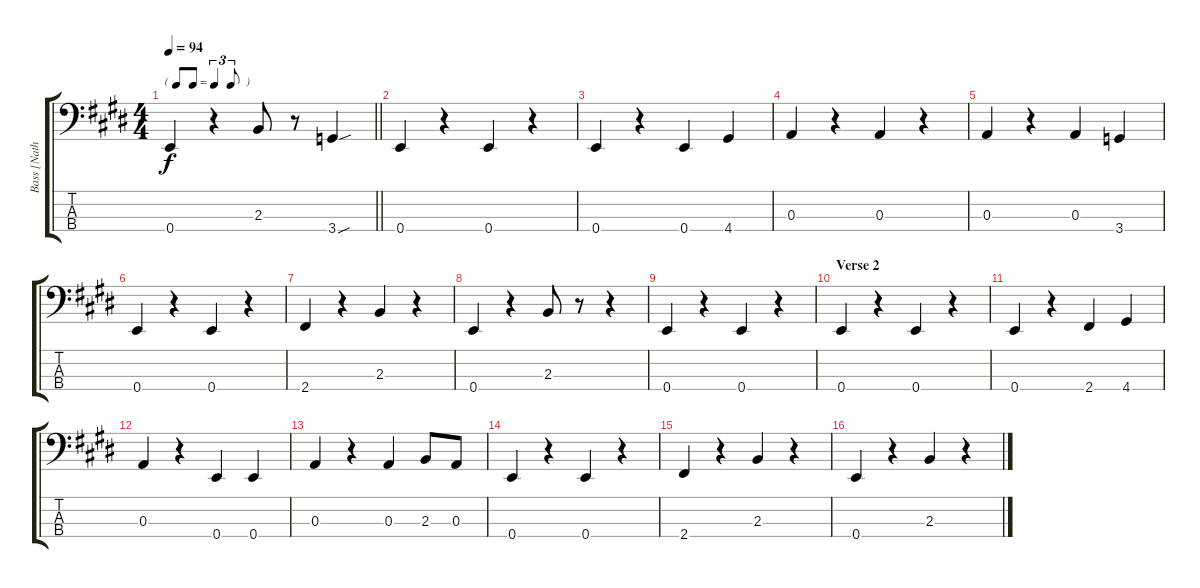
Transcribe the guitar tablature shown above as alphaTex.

\track ("Bass [Nathan East]" "Bass [Nath") {instrument electricbassfinger}
\staff {score tabs}
\tuning (G2 D2 A1 E1) {hide}
\ts (4 4)
\tf triplet8th
\tempo 94
\clef f4
\barLineRight lightlight
\ks e
0.4.4{dy f} r.4 2.3.8 r.8 3.4{sou}.4 |
0.4.4 r.4 0.4.4 r.4 |
0.4.4 r.4 0.4.4 4.4.4 |
0.3.4 r.4 0.3.4 r.4 |
0.3.4 r.4 0.3.4 3.4.4 |
0.4.4 r.4 0.4.4 r.4 |
2.4.4 r.4 2.3.4 r.4 |
0.4.4 r.4 2.3.8 r.8 r.4 |
0.4.4 r.4 0.4.4 r.4 |
\section ("" "Verse 2")
0.4.4 r.4 0.4.4 r.4 |
0.4.4 r.4 2.4.4 4.4.4 |
0.3.4 r.4 0.4.4 0.4.4 |
0.3.4 r.4 0.3.4 2.3.8 0.3.8 |
0.4.4 r.4 0.4.4 r.4 |
2.4.4 r.4 2.3.4 r.4 |
0.4.4 r.4 2.3.4 r.4
